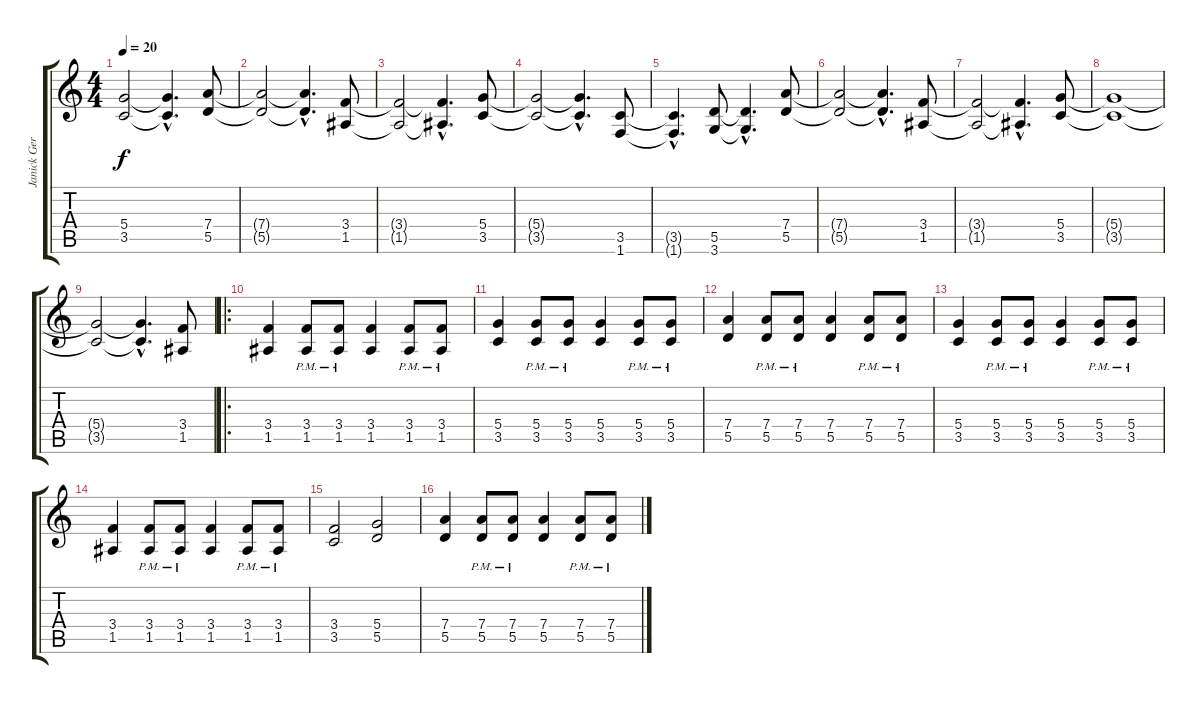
\track ("Janick Gers" "Janick Ger") {instrument overdrivenguitar}
\staff {score tabs}
\tuning (E4 B3 G3 D3 A2 E2) {hide}
\ts (4 4)
\tempo 20
\clef g2
\ks c
(5.4{t} 3.5{t}).2{dy f} (5.4{hac t} 3.5{hac t}).4{d} (7.4 5.5).8 |
(7.4{t} 5.5{t}).2 (7.4{hac t} 5.5{hac t}).4{d} (3.4 1.5).8 |
(3.4{t} 1.5{t}).2 (3.4{hac t} 1.5{hac t}).4{d} (5.4 3.5).8 |
(5.4{t} 3.5{t}).2 (5.4{hac t} 3.5{hac t}).4{d} (3.5 1.6).8 |
(3.5{hac t} 1.6{hac t}).4{d} (5.5 3.6).8 (5.5{hac t} 3.6{hac t}).4{d} (7.4 5.5).8 |
(7.4{t} 5.5{t}).2 (7.4{hac t} 5.5{hac t}).4{d} (3.4 1.5).8 |
(3.4{t} 1.5{t}).2 (3.4{hac t} 1.5{hac t}).4{d} (5.4 3.5).8 |
(5.4{t} 3.5{t}).1 |
(5.4{t} 3.5{t}).2 (5.4{hac t} 3.5{hac t}).4{d} (3.4 1.5).8 |
\ro
(3.4 1.5).4 (3.4{pm} 1.5{pm}).8 (3.4{pm} 1.5{pm}).8 (3.4 1.5).4 (3.4{pm} 1.5{pm}).8 (3.4{pm} 1.5{pm}).8 |
(5.4 3.5).4 (5.4{pm} 3.5{pm}).8 (5.4{pm} 3.5{pm}).8 (5.4 3.5).4 (5.4{pm} 3.5{pm}).8 (5.4{pm} 3.5{pm}).8 |
(7.4 5.5).4 (7.4{pm} 5.5{pm}).8 (7.4{pm} 5.5{pm}).8 (7.4 5.5).4 (7.4{pm} 5.5{pm}).8 (7.4{pm} 5.5{pm}).8 |
(5.4 3.5).4 (5.4{pm} 3.5{pm}).8 (5.4{pm} 3.5{pm}).8 (5.4 3.5).4 (5.4{pm} 3.5{pm}).8 (5.4{pm} 3.5{pm}).8 |
(3.4 1.5).4 (3.4{pm} 1.5{pm}).8 (3.4{pm} 1.5{pm}).8 (3.4 1.5).4 (3.4{pm} 1.5{pm}).8 (3.4{pm} 1.5{pm}).8 |
(3.4 3.5).2 (5.4 5.5).2 |
(7.4 5.5).4 (7.4{pm} 5.5{pm}).8 (7.4{pm} 5.5{pm}).8 (7.4 5.5).4 (7.4{pm} 5.5{pm}).8 (7.4{pm} 5.5{pm}).8
